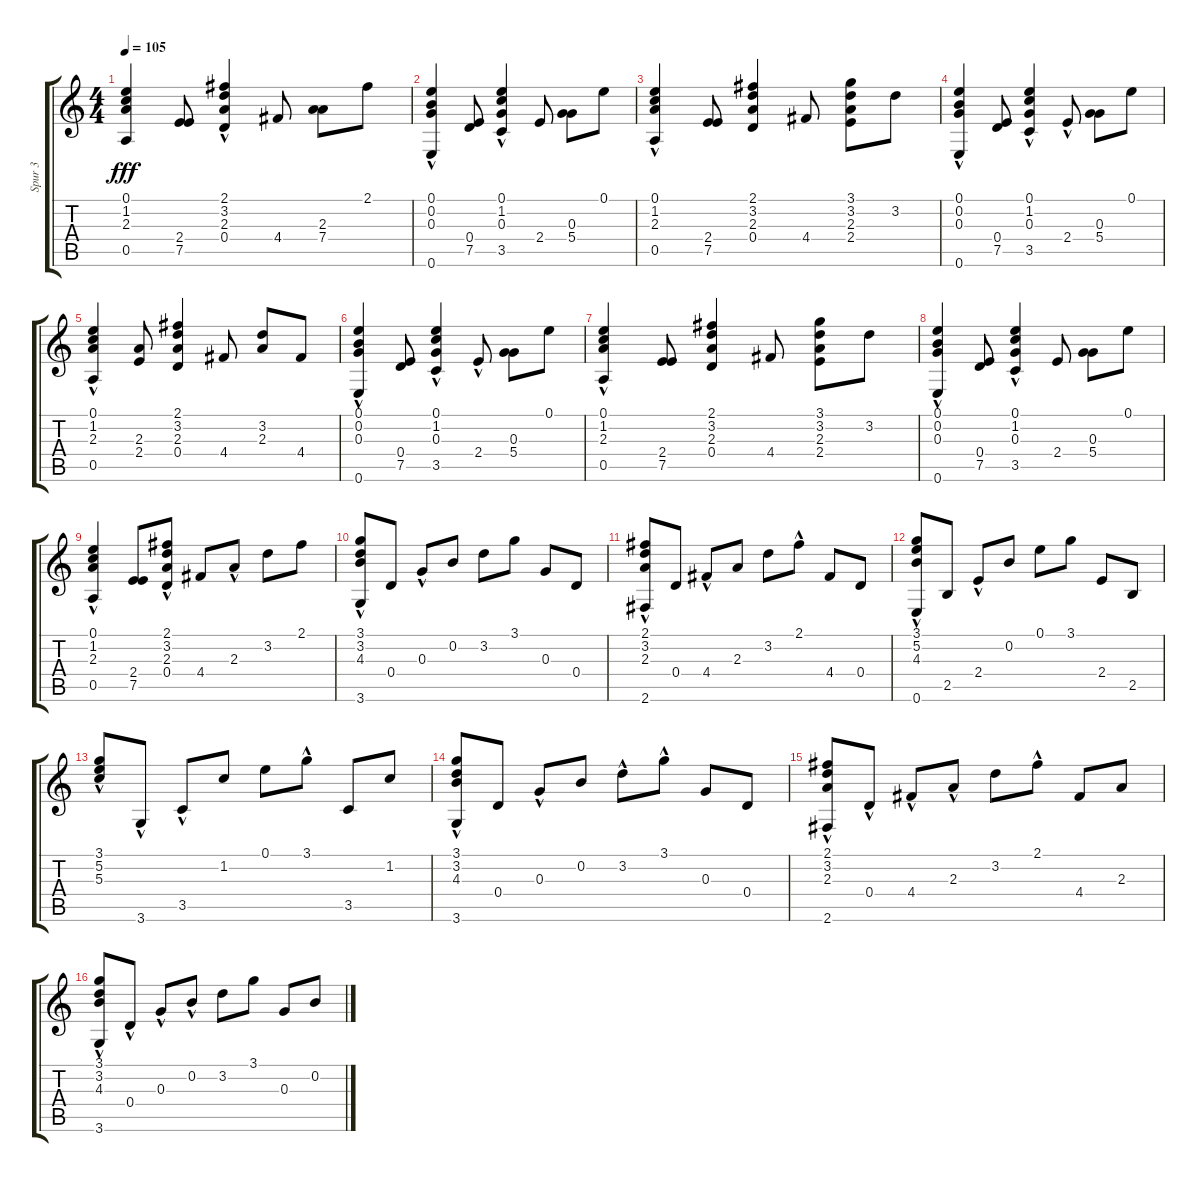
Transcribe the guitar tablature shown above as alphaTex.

\track ("Spur 3" "Spur 3") {instrument acousticguitarsteel}
\staff {score tabs}
\tuning (E4 B3 G3 D3 A2 E2) {hide}
\ts (4 4)
\tempo 105
\clef g2
\ks c
(0.1 1.2 2.3 0.5).4{dy fff} (2.4 7.5).8 (2.1{hac} 3.2{hac} 2.3 0.4).4 4.4.8 (2.3 7.4).8 2.1.8 |
(0.1{hac} 0.2{hac} 0.3 0.6{hac}).4 (0.4 7.5).8 (0.1 1.2{hac} 0.3 3.5).4 2.4.8 (0.3 5.4).8 0.1.8 |
(0.1{hac} 1.2 2.3 0.5{hac}).4 (2.4 7.5).8 (2.1 3.2 2.3 0.4).4 4.4.8 (3.1 3.2 2.3 2.4).8 3.2.8 |
(0.1{hac} 0.2{hac} 0.3 0.6{hac}).4 (0.4 7.5).8 (0.1 1.2{hac} 0.3 3.5).4 2.4{hac}.8 (0.3 5.4).8 0.1.8 |
(0.1 1.2 2.3 0.5{hac}).4 (2.3 2.4).8 (2.1 3.2 2.3 0.4).4 4.4.8 (3.2 2.3).8 4.4.8 |
(0.1{hac} 0.2 0.3 0.6).4 (0.4 7.5).8 (0.1 1.2{hac} 0.3 3.5).4 2.4{hac}.8 (0.3 5.4).8 0.1.8 |
(0.1 1.2 2.3 0.5{hac}).4 (2.4 7.5).8 (2.1 3.2 2.3 0.4).4 4.4.8 (3.1 3.2 2.3 2.4).8 3.2.8 |
(0.1{hac} 0.2{hac} 0.3 0.6).4 (0.4 7.5).8 (0.1{hac} 1.2{hac} 0.3 3.5).4 2.4.8 (0.3 5.4).8 0.1.8 |
(0.1 1.2 2.3 0.5{hac}).4 (2.4 7.5).8 (2.1{hac} 3.2 2.3 0.4).8 4.4.8 2.3{hac}.8 3.2.8 2.1.8 |
(3.1 3.2{hac} 4.3 3.6{hac}).8 0.4.8 0.3{hac}.8 0.2.8 3.2.8 3.1.8 0.3.8 0.4.8 |
(2.1 3.2{hac} 2.3 2.6{hac}).8 0.4.8 4.4{hac}.8 2.3.8 3.2.8 2.1{hac}.8 4.4.8 0.4.8 |
(3.1 5.2{hac} 4.3 0.6{hac}).8 2.5.8 2.4{hac}.8 0.2.8 0.1.8 3.1.8 2.4.8 2.5.8 |
(3.1 5.2{hac} 5.3).8 3.6{hac}.8 3.5{hac}.8 1.2.8 0.1.8 3.1{hac}.8 3.5.8 1.2.8 |
(3.1 3.2{hac} 4.3 3.6{hac}).8 0.4.8 0.3{hac}.8 0.2.8 3.2{hac}.8 3.1{hac}.8 0.3.8 0.4.8 |
(2.1 3.2{hac} 2.3 2.6{hac}).8 0.4{hac}.8 4.4{hac}.8 2.3{hac}.8 3.2.8 2.1{hac}.8 4.4.8 2.3.8 |
(3.1 3.2{hac} 4.3 3.6{hac}).8 0.4{hac}.8 0.3{hac}.8 0.2{hac}.8 3.2.8 3.1.8 0.3.8 0.2.8
